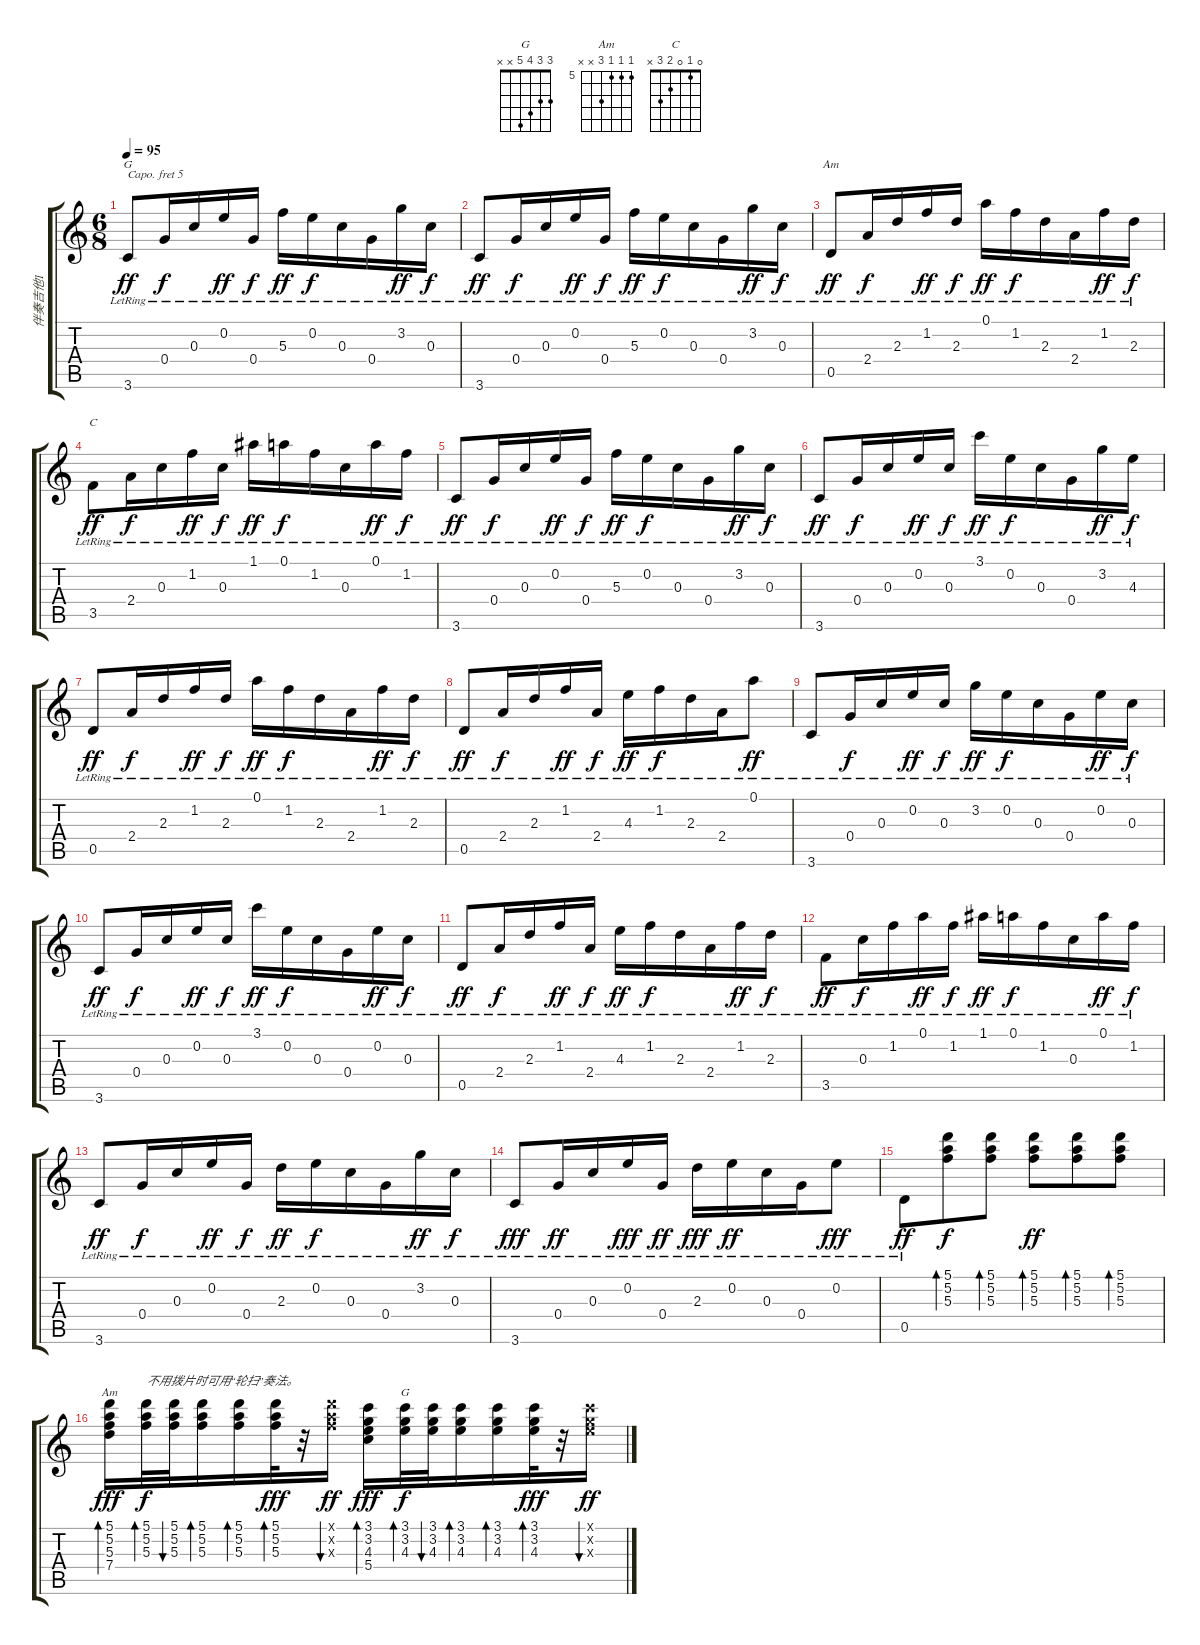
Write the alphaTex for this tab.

\track ("伴奏吉他1" "伴奏吉他1") {instrument acousticguitarsteel}
\staff {score tabs}
\capo 5
\tuning (E4 B3 G3 D3 A2 E2) {hide}
\chord ("G" 3 0 0 0 2 3)
\chord ("Am" 0 1 2 2 0 x)
\chord ("C" 0 1 0 2 3 x)
\chord ("Am" 5 5 5 7 x x) {firstfret 5}
\chord ("G" 3 3 4 5 x x)
\ts (6 8)
\tempo 95
\clef g2
\ks c
3.6{lr}.8{ch "G" dy ff} 0.4{lr}.16{dy f} 0.3{lr}.16 0.2{lr}.16{dy ff} 0.4{lr}.16{dy f} 5.3{lr}.16{dy ff} 0.2{lr}.16{dy f} 0.3{lr}.16 0.4{lr}.16 3.2{lr}.16{dy ff} 0.3{lr}.16{dy f} |
3.6{lr}.8{dy ff} 0.4{lr}.16{dy f} 0.3{lr}.16 0.2{lr}.16{dy ff} 0.4{lr}.16{dy f} 5.3{lr}.16{dy ff} 0.2{lr}.16{dy f} 0.3{lr}.16 0.4{lr}.16 3.2{lr}.16{dy ff} 0.3{lr}.16{dy f} |
0.5{lr}.8{ch "Am" dy ff} 2.4{lr}.16{dy f} 2.3{lr}.16 1.2{lr}.16{dy ff} 2.3{lr}.16{dy f} 0.1{lr}.16{dy ff} 1.2{lr}.16{dy f} 2.3{lr}.16 2.4{lr}.16 1.2{lr}.16{dy ff} 2.3{lr}.16{dy f} |
3.5{lr}.8{ch "C" dy ff} 2.4{lr}.16{dy f} 0.3{lr}.16 1.2{lr}.16{dy ff} 0.3{lr}.16{dy f} 1.1{lr}.16{dy ff} 0.1{lr}.16{dy f} 1.2{lr}.16 0.3{lr}.16 0.1{lr}.16{dy ff} 1.2{lr}.16{dy f} |
3.6{lr}.8{dy ff} 0.4{lr}.16{dy f} 0.3{lr}.16 0.2{lr}.16{dy ff} 0.4{lr}.16{dy f} 5.3{lr}.16{dy ff} 0.2{lr}.16{dy f} 0.3{lr}.16 0.4{lr}.16 3.2{lr}.16{dy ff} 0.3{lr}.16{dy f} |
3.6{lr}.8{dy ff} 0.4{lr}.16{dy f} 0.3{lr}.16 0.2{lr}.16{dy ff} 0.3{lr}.16{dy f} 3.1{lr}.16{dy ff} 0.2{lr}.16{dy f} 0.3{lr}.16 0.4{lr}.16 3.2{lr}.16{dy ff} 4.3{lr}.16{dy f} |
0.5{lr}.8{dy ff} 2.4{lr}.16{dy f} 2.3{lr}.16 1.2{lr}.16{dy ff} 2.3{lr}.16{dy f} 0.1{lr}.16{dy ff} 1.2{lr}.16{dy f} 2.3{lr}.16 2.4{lr}.16 1.2{lr}.16{dy ff} 2.3{lr}.16{dy f} |
0.5{lr}.8{dy ff} 2.4{lr}.16{dy f} 2.3{lr}.16 1.2{lr}.16{dy ff} 2.4{lr}.16{dy f} 4.3{lr}.16{dy ff} 1.2{lr}.16{dy f} 2.3{lr}.16 2.4{lr}.16 0.1{lr}.8{dy ff} |
3.6{lr}.8 0.4{lr}.16{dy f} 0.3{lr}.16 0.2{lr}.16{dy ff} 0.3{lr}.16{dy f} 3.2{lr}.16{dy ff} 0.2{lr}.16{dy f} 0.3{lr}.16 0.4{lr}.16 0.2{lr}.16{dy ff} 0.3{lr}.16{dy f} |
3.6{lr}.8{dy ff} 0.4{lr}.16{dy f} 0.3{lr}.16 0.2{lr}.16{dy ff} 0.3{lr}.16{dy f} 3.1{lr}.16{dy ff} 0.2{lr}.16{dy f} 0.3{lr}.16 0.4{lr}.16 0.2{lr}.16{dy ff} 0.3{lr}.16{dy f} |
0.5{lr}.8{dy ff} 2.4{lr}.16{dy f} 2.3{lr}.16 1.2{lr}.16{dy ff} 2.4{lr}.16{dy f} 4.3{lr}.16{dy ff} 1.2{lr}.16{dy f} 2.3{lr}.16 2.4{lr}.16 1.2{lr}.16{dy ff} 2.3{lr}.16{dy f} |
3.5{lr}.8{dy ff} 0.3{lr}.16{dy f} 1.2{lr}.16 0.1{lr}.16{dy ff} 1.2{lr}.16{dy f} 1.1{lr}.16{dy ff} 0.1{lr}.16{dy f} 1.2{lr}.16 0.3{lr}.16 0.1{lr}.16{dy ff} 1.2{lr}.16{dy f} |
3.6{lr}.8{dy ff} 0.4{lr}.16{dy f} 0.3{lr}.16 0.2{lr}.16{dy ff} 0.4{lr}.16{dy f} 2.3{lr}.16{dy ff} 0.2{lr}.16{dy f} 0.3{lr}.16 0.4{lr}.16 3.2{lr}.16{dy ff} 0.3{lr}.16{dy f} |
3.6{lr}.8{dy fff} 0.4{lr}.16{dy ff} 0.3{lr}.16 0.2{lr}.16{dy fff} 0.4{lr}.16{dy ff} 2.3{lr}.16{dy fff} 0.2{lr}.16{dy ff} 0.3{lr}.16 0.4{lr}.16 0.2{lr}.8{dy fff} |
0.5{lr}.8{dy ff} (5.1 5.2 5.3).8{bd 60 dy f} (5.1 5.2 5.3).8{bd 60} (5.1 5.2 5.3).8{bd 60 dy ff} (5.1 5.2 5.3).8{bd 60} (5.1 5.2 5.3).8{bd 60} |
(5.1 5.2 5.3 7.4).16{bd 60 ch "Am" dy fff} (5.1 5.2 5.3).32{bd 60 txt "不用拨片时可用“轮扫”奏法。" dy f} (5.1 5.2 5.3).32{bu 60} (5.1 5.2 5.3).16{bd 60} (5.1 5.2 5.3).16{bd 60} (5.1 5.2 5.3).32{bd 60 dy fff} r.32 (5.1{x} 5.2{x} 5.3{x}).16{bu 60 dy ff} (3.1 3.2 4.3 5.4).16{bd 60 dy fff} (3.1 3.2 4.3).32{bd 60 ch "G" dy f} (3.1 3.2 4.3).32{bu 60} (3.1 3.2 4.3).16{bd 60} (3.1 3.2 4.3).16{bd 60} (3.1 3.2 4.3).32{bd 60 dy fff} r.32 (3.1{x} 3.2{x} 4.3{x}).16{bu 60 dy ff}
